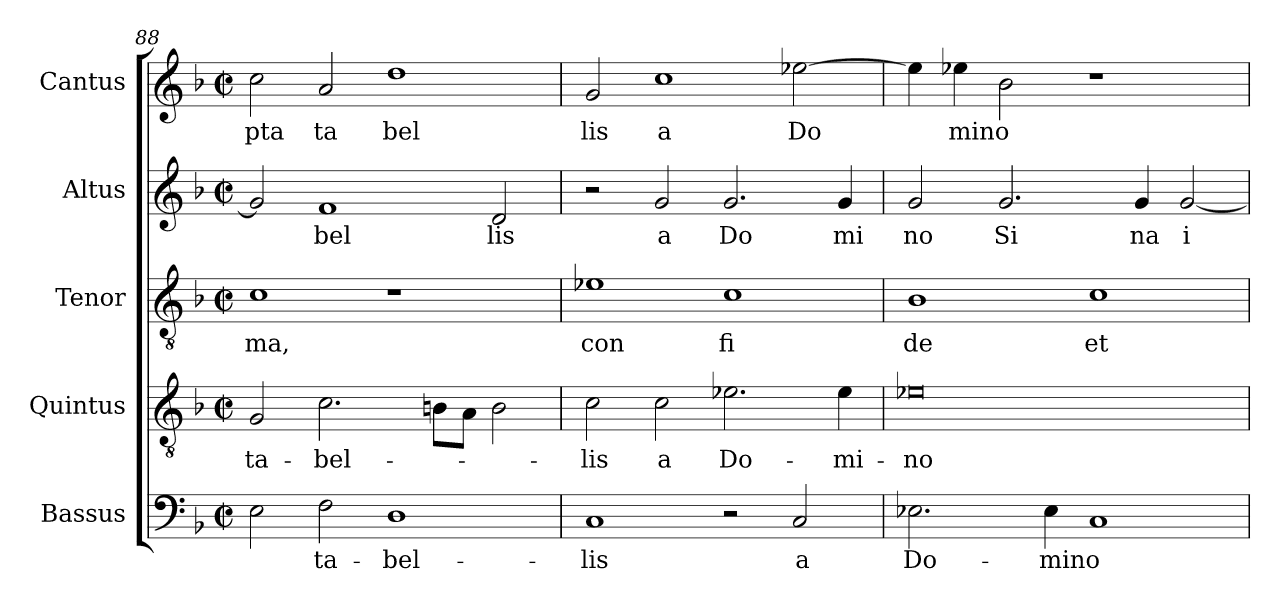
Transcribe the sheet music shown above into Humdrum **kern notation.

**kern	**text	**kern	**text	**kern	**text	**kern	**text	**kern	**text
*part5	*part5	*part4	*part4	*part3	*part3	*part2	*part2	*part1	*part1
*staff5	*staff5	*staff4	*staff4	*staff3	*staff3	*staff2	*staff2	*staff1	*staff1
*I"Bassus	*	*I"Quintus	*	*I"Tenor	*	*I"Altus	*	*I"Cantus	*
*clefF4	*	*clefGv2	*	*clefGv2	*	*clefG2	*	*clefG2	*
*k[b-]	*	*k[b-]	*	*k[b-]	*	*k[b-]	*	*k[b-]	*
*F:	*	*F:	*	*F:	*	*F:	*	*F:	*
*M2/2	*	*M2/2	*	*M2/2	*	*M2/2	*	*M2/2	*
*met(c|)	*	*met(c|)	*	*met(c|)	*	*met(c|)	*	*met(c|)	*
=88	=88	=88	=88	=88	=88	=88	=88	=88	=88
!	!	!	!LO:LY:b:cj	!	!LO:LY:b:cj	!	!	!	!LO:LY:b:cj
2E\	.	2G/	ta-	1c	ma,	2g/]	.	2cc\	pta
!	!LO:LY:b:cj	!	!LO:LY:b	!	!	!	!LO:LY:b:cj	!	!LO:LY:b:cj
2F\	ta-	2.c\	-bel-	.	.	1f	bel	2a/	ta
!	!LO:LY:b:cj	!	!	!	!	!	!	!	!LO:LY:b:cj
1D	-bel-	.	.	1r	.	.	.	1dd	bel
.	.	8B\L	.	.	.	.	.	.	.
.	.	8A\J	.	.	.	.	.	.	.
!	!	!	!	!	!	!	!LO:LY:b:cj	!	!
.	.	2B\	.	.	.	2d/	lis	.	.
=89	=89	=89	=89	=89	=89	=89	=89	=89	=89
!	!LO:LY:b:cj	!	!LO:LY:b:cj	!	!LO:LY:b:cj	!	!	!	!LO:LY:b:cj
1C	-lis	2c\	-lis	1e-X	con	2r	.	2g/	lis
!	!	!	!LO:LY:b:cj	!	!	!	!LO:LY:b:cj	!	!LO:LY:b:cj
.	.	2c\	a	.	.	2g/	a	1cc	a
!	!	!	!LO:LY:b:cj	!	!LO:LY:b:cj	!	!LO:LY:b:cj	!	!
2r	.	2.e-X\	Do-	1c	fi	2.g/	Do	.	.
!	!LO:LY:b:cj	!	!	!	!	!	!	!	!LO:LY:b
2C/	a	.	.	.	.	.	.	[>2ee-X\	Do
!	!	!	!LO:LY:b:cj	!	!	!	!LO:LY:b:cj	!	!
.	.	4e-\	-mi-	.	.	4g/	mi	.	.
=90	=90	=90	=90	=90	=90	=90	=90	=90	=90
!	!LO:LY:b:cj	!	!LO:LY:b:cj	!	!LO:LY:b:cj	!	!LO:LY:b:cj	!	!
2.E-X\	Do-	0e-X	-no	1B-	de	2g/	no	4ee-\]	.
!	!	!	!	!	!	!	!	!	!LO:LY:b:cj
.	.	.	.	.	.	.	.	4ee-X\	mino
!	!	!	!	!	!	!	!LO:LY:b:cj	!	!
.	.	.	.	.	.	2.g/	Si	2b-\	.
!	!LO:LY:b:cj	!	!	!	!	!	!	!	!
4E-\	-mino	.	.	.	.	.	.	.	.
!	!	!	!	!	!LO:LY:b:cj	!	!	!	!
1C	.	.	.	1c	et	.	.	1r	.
!	!	!	!	!	!	!	!LO:LY:b:cj	!	!
.	.	.	.	.	.	4g/	na	.	.
!	!	!	!	!	!	!	!LO:LY:b:rj	!	!
.	.	.	.	.	.	[<2g/	i	.	.
=	=	=	=	=	=	=	=	=	=
*-	*-	*-	*-	*-	*-	*-	*-	*-	*-
